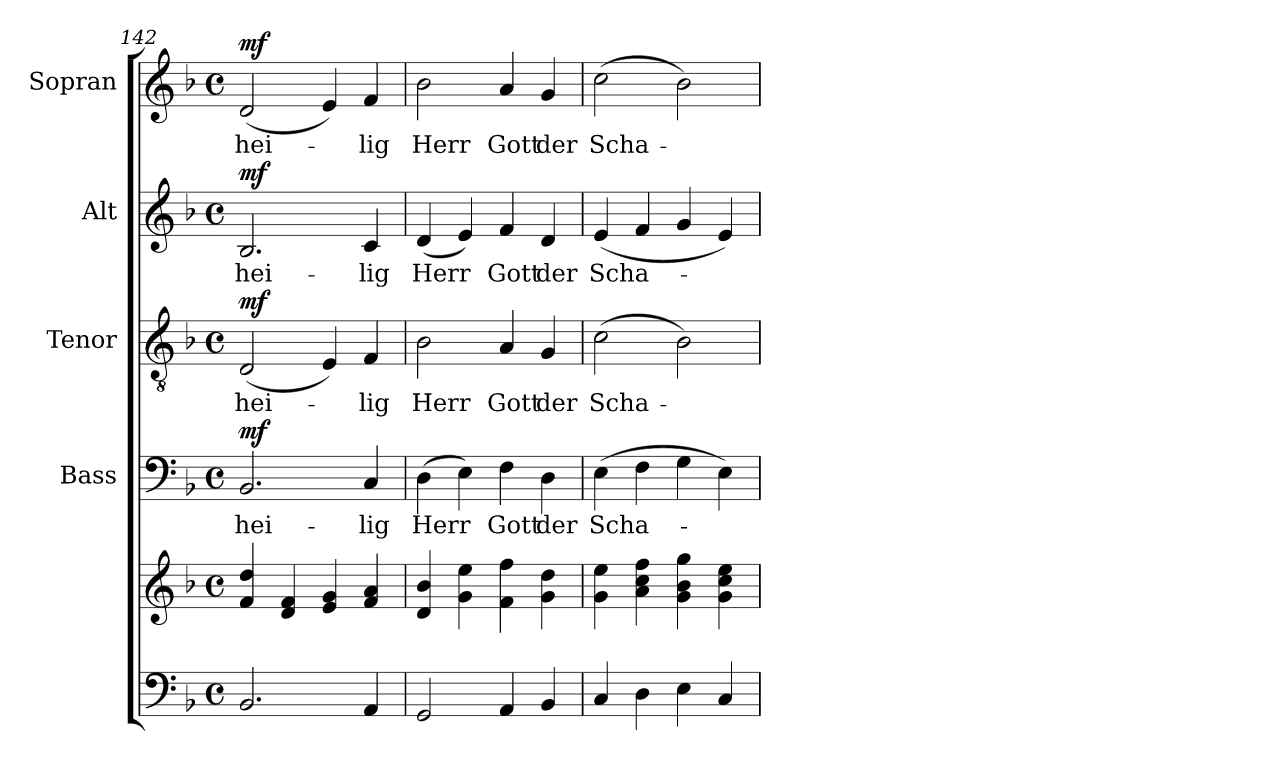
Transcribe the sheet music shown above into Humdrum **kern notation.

**kern	**kern	**kern	**text	**dynam	**kern	**text	**dynam	**kern	**text	**dynam	**kern	**text	**dynam
*part5	*part5	*part4	*part4	*part4	*part3	*part3	*part3	*part2	*part2	*part2	*part1	*part1	*part1
*staff6	*staff5	*staff4	*staff4	*staff4	*staff3	*staff3	*staff3	*staff2	*staff2	*staff2	*staff1	*staff1	*staff1
*	*	*I"Bass	*	*	*I"Tenor	*	*	*I"Alt	*	*	*I"Sopran	*	*
*	*	*I'B.	*	*	*I'T.	*	*	*I'A.	*	*	*I'S.	*	*
*clefF4	*clefG2	*clefF4	*	*	*clefGv2	*	*	*clefG2	*	*	*clefG2	*	*
*k[b-]	*k[b-]	*k[b-]	*	*	*k[b-]	*	*	*k[b-]	*	*	*k[b-]	*	*
*F:	*F:	*F:	*	*	*F:	*	*	*F:	*	*	*F:	*	*
*M4/4	*M4/4	*M4/4	*	*	*M4/4	*	*	*M4/4	*	*	*M4/4	*	*
*met(c)	*met(c)	*met(c)	*	*	*met(c)	*	*	*met(c)	*	*	*met(c)	*	*
=142	=142	=142	=142	=142	=142	=142	=142	=142	=142	=142	=142	=142	=142
!	!	!	!LO:LY:b	!LO:DY:a	!	!LO:LY:b	!LO:DY:a	!	!LO:LY:b	!LO:DY:a	!	!LO:LY:b	!LO:DY:a
2.BB-/	4f/ 4dd/	2.BB-/	hei-	mf	(<2D/	hei-	mf	2.B-/	hei-	mf	(<2d/	hei-	mf
.	4d/ 4f/	.	.	.	.	.	.	.	.	.	.	.	.
.	4e/ 4g/	.	.	.	4E/)	.	.	.	.	.	4e/)	.	.
!	!	!	!LO:LY:b	!	!	!LO:LY:b	!	!	!LO:LY:b	!	!	!LO:LY:b	!
4AA/	4f/ 4a/	4C/	-lig	.	4F/	-lig	.	4c/	-lig	.	4f/	-lig	.
=143	=143	=143	=143	=143	=143	=143	=143	=143	=143	=143	=143	=143	=143
!	!	!	!LO:LY:b	!	!	!LO:LY:b	!	!	!LO:LY:b	!	!	!LO:LY:b	!
2GG/	4d/ 4b-/	(>4D\	Herr	.	2B-\	Herr	.	(<4d/	Herr	.	2b-\	Herr	.
.	4g\ 4ee\	4E\)	.	.	.	.	.	4e/)	.	.	.	.	.
!	!	!	!LO:LY:b	!	!	!LO:LY:b	!	!	!LO:LY:b	!	!	!LO:LY:b	!
4AA/	4f\ 4ff\	4F\	Gott	.	4A/	Gott	.	4f/	Gott	.	4a/	Gott	.
!	!	!	!LO:LY:b	!	!	!LO:LY:b	!	!	!LO:LY:b	!	!	!LO:LY:b	!
4BB-/	4g\ 4dd\	4D\	der	.	4G/	der	.	4d/	der	.	4g/	der	.
=144	=144	=144	=144	=144	=144	=144	=144	=144	=144	=144	=144	=144	=144
!	!	!	!LO:LY:b	!	!	!LO:LY:b	!	!	!LO:LY:b	!	!	!LO:LY:b	!
4C/	4g\ 4ee\	(>4E\	Scha-	.	(>2c\	Scha-	.	(<4e/	Scha-	.	(>2cc\	Scha-	.
4D\	4a\ 4cc\ 4ff\	4F\	.	.	.	.	.	4f/	.	.	.	.	.
4E\	4g\ 4b-\ 4gg\	4G\	.	.	2B-\)	.	.	4g/	.	.	2b-\)	.	.
4C/	4g\ 4cc\ 4ee\	4E\)	.	.	.	.	.	4e/)	.	.	.	.	.
=	=	=	=	=	=	=	=	=	=	=	=	=	=
*-	*-	*-	*-	*-	*-	*-	*-	*-	*-	*-	*-	*-	*-
